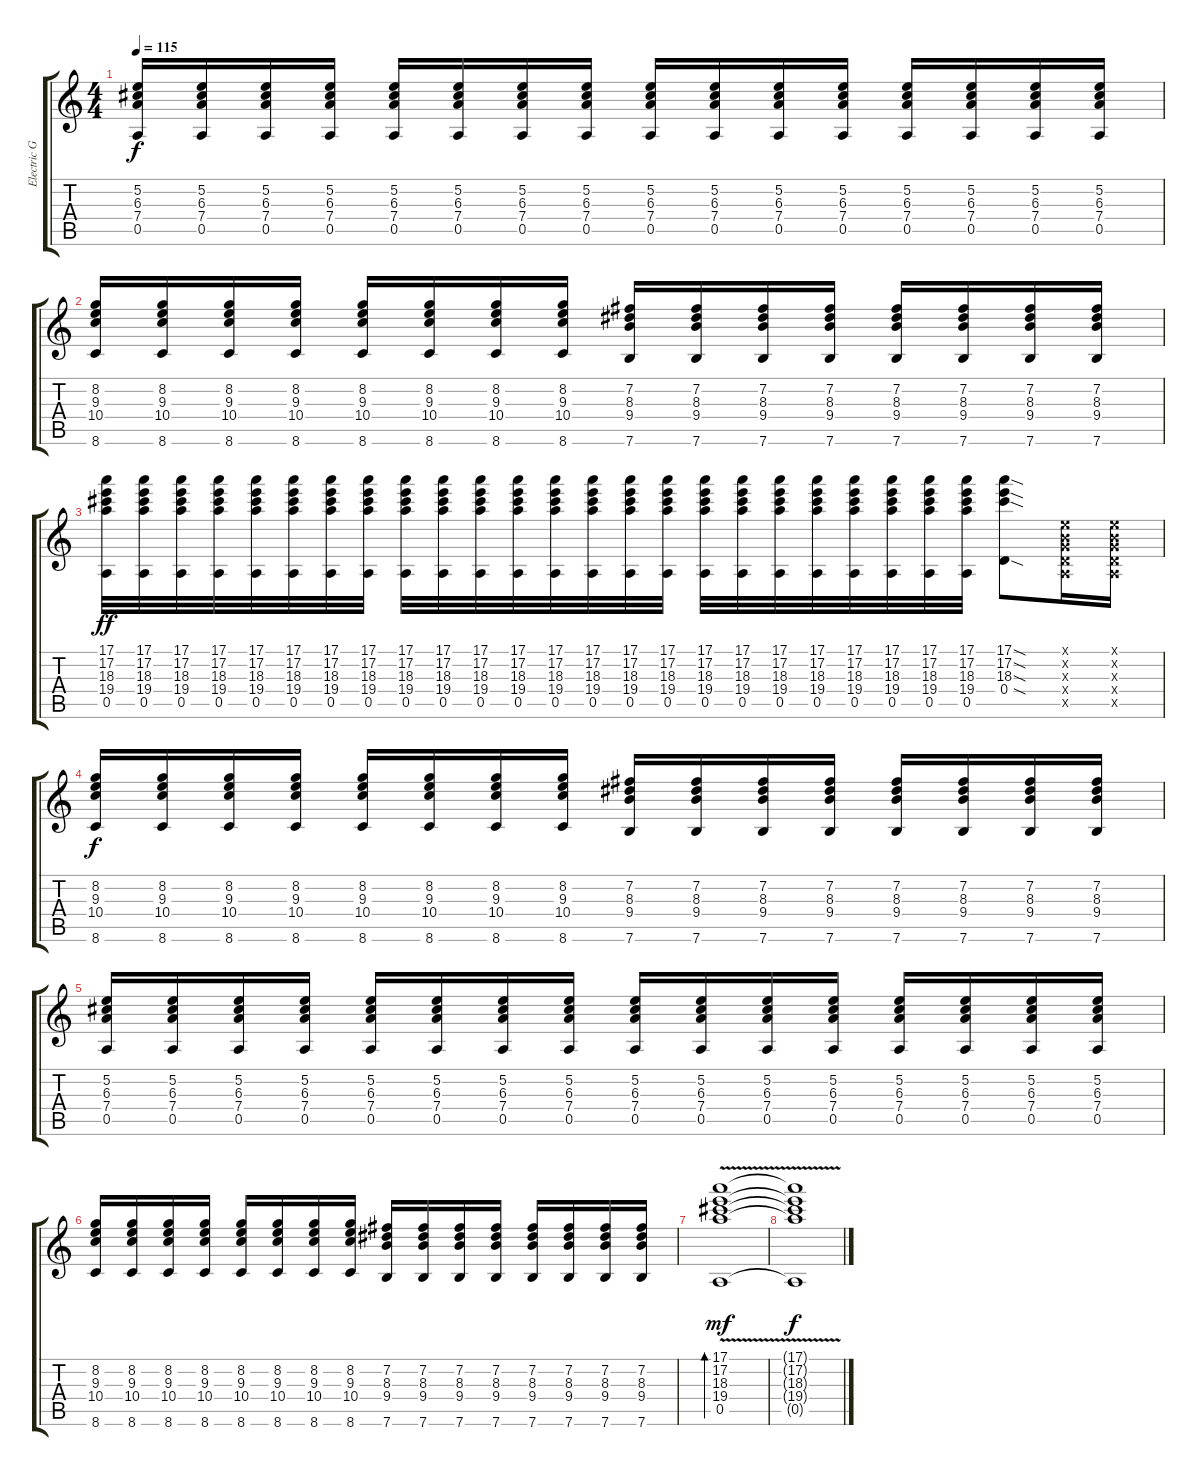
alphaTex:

\track ("Electric Guitar" "Electric G") {instrument distortionguitar}
\staff {score tabs}
\tuning (E4 B3 G3 D3 A2 E2) {hide}
\ts (4 4)
\tempo 115
\clef g2
\ks c
(5.2 6.3 7.4 0.5).16{dy f} (5.2 6.3 7.4 0.5).16 (5.2 6.3 7.4 0.5).16 (5.2 6.3 7.4 0.5).16 (5.2 6.3 7.4 0.5).16 (5.2 6.3 7.4 0.5).16 (5.2 6.3 7.4 0.5).16 (5.2 6.3 7.4 0.5).16 (5.2 6.3 7.4 0.5).16 (5.2 6.3 7.4 0.5).16 (5.2 6.3 7.4 0.5).16 (5.2 6.3 7.4 0.5).16 (5.2 6.3 7.4 0.5).16 (5.2 6.3 7.4 0.5).16 (5.2 6.3 7.4 0.5).16 (5.2 6.3 7.4 0.5).16 |
(8.2 9.3 10.4 8.6).16 (8.2 9.3 10.4 8.6).16 (8.2 9.3 10.4 8.6).16 (8.2 9.3 10.4 8.6).16 (8.2 9.3 10.4 8.6).16 (8.2 9.3 10.4 8.6).16 (8.2 9.3 10.4 8.6).16 (8.2 9.3 10.4 8.6).16 (7.2 8.3 9.4 7.6).16 (7.2 8.3 9.4 7.6).16 (7.2 8.3 9.4 7.6).16 (7.2 8.3 9.4 7.6).16 (7.2 8.3 9.4 7.6).16 (7.2 8.3 9.4 7.6).16 (7.2 8.3 9.4 7.6).16 (7.2 8.3 9.4 7.6).16 |
(17.1 17.2 18.3 19.4 0.5).32{dy ff} (17.1 17.2 18.3 19.4 0.5).32 (17.1 17.2 18.3 19.4 0.5).32 (17.1 17.2 18.3 19.4 0.5).32 (17.1 17.2 18.3 19.4 0.5).32 (17.1 17.2 18.3 19.4 0.5).32 (17.1 17.2 18.3 19.4 0.5).32 (17.1 17.2 18.3 19.4 0.5).32 (17.1 17.2 18.3 19.4 0.5).32 (17.1 17.2 18.3 19.4 0.5).32 (17.1 17.2 18.3 19.4 0.5).32 (17.1 17.2 18.3 19.4 0.5).32 (17.1 17.2 18.3 19.4 0.5).32 (17.1 17.2 18.3 19.4 0.5).32 (17.1 17.2 18.3 19.4 0.5).32 (17.1 17.2 18.3 19.4 0.5).32 (17.1 17.2 18.3 19.4 0.5).32 (17.1 17.2 18.3 19.4 0.5).32 (17.1 17.2 18.3 19.4 0.5).32 (17.1 17.2 18.3 19.4 0.5).32 (17.1 17.2 18.3 19.4 0.5).32 (17.1 17.2 18.3 19.4 0.5).32 (17.1 17.2 18.3 19.4 0.5).32 (17.1 17.2 18.3 19.4 0.5).32 (17.1{sod} 17.2{sod} 18.3{sod} 0.4{sod}).8 (0.1{x} 0.2{x} 0.3{x} 0.4{x} 0.5{x}).16 (0.1{x} 0.2{x} 0.3{x} 0.4{x} 0.5{x}).16 |
(8.2 9.3 10.4 8.6).16{dy f} (8.2 9.3 10.4 8.6).16 (8.2 9.3 10.4 8.6).16 (8.2 9.3 10.4 8.6).16 (8.2 9.3 10.4 8.6).16 (8.2 9.3 10.4 8.6).16 (8.2 9.3 10.4 8.6).16 (8.2 9.3 10.4 8.6).16 (7.2 8.3 9.4 7.6).16 (7.2 8.3 9.4 7.6).16 (7.2 8.3 9.4 7.6).16 (7.2 8.3 9.4 7.6).16 (7.2 8.3 9.4 7.6).16 (7.2 8.3 9.4 7.6).16 (7.2 8.3 9.4 7.6).16 (7.2 8.3 9.4 7.6).16 |
(5.2 6.3 7.4 0.5).16 (5.2 6.3 7.4 0.5).16 (5.2 6.3 7.4 0.5).16 (5.2 6.3 7.4 0.5).16 (5.2 6.3 7.4 0.5).16 (5.2 6.3 7.4 0.5).16 (5.2 6.3 7.4 0.5).16 (5.2 6.3 7.4 0.5).16 (5.2 6.3 7.4 0.5).16 (5.2 6.3 7.4 0.5).16 (5.2 6.3 7.4 0.5).16 (5.2 6.3 7.4 0.5).16 (5.2 6.3 7.4 0.5).16 (5.2 6.3 7.4 0.5).16 (5.2 6.3 7.4 0.5).16 (5.2 6.3 7.4 0.5).16 |
(8.2 9.3 10.4 8.6).16 (8.2 9.3 10.4 8.6).16 (8.2 9.3 10.4 8.6).16 (8.2 9.3 10.4 8.6).16 (8.2 9.3 10.4 8.6).16 (8.2 9.3 10.4 8.6).16 (8.2 9.3 10.4 8.6).16 (8.2 9.3 10.4 8.6).16 (7.2 8.3 9.4 7.6).16 (7.2 8.3 9.4 7.6).16 (7.2 8.3 9.4 7.6).16 (7.2 8.3 9.4 7.6).16 (7.2 8.3 9.4 7.6).16 (7.2 8.3 9.4 7.6).16 (7.2 8.3 9.4 7.6).16 (7.2 8.3 9.4 7.6).16 |
(17.1{v} 17.2{v} 18.3{v} 19.4{v} 0.5{v}).1{bd 240 dy mf} |
(17.1{t} 17.2{t} 18.3{t} 19.4{t} 0.5{t}).1{dy f}
